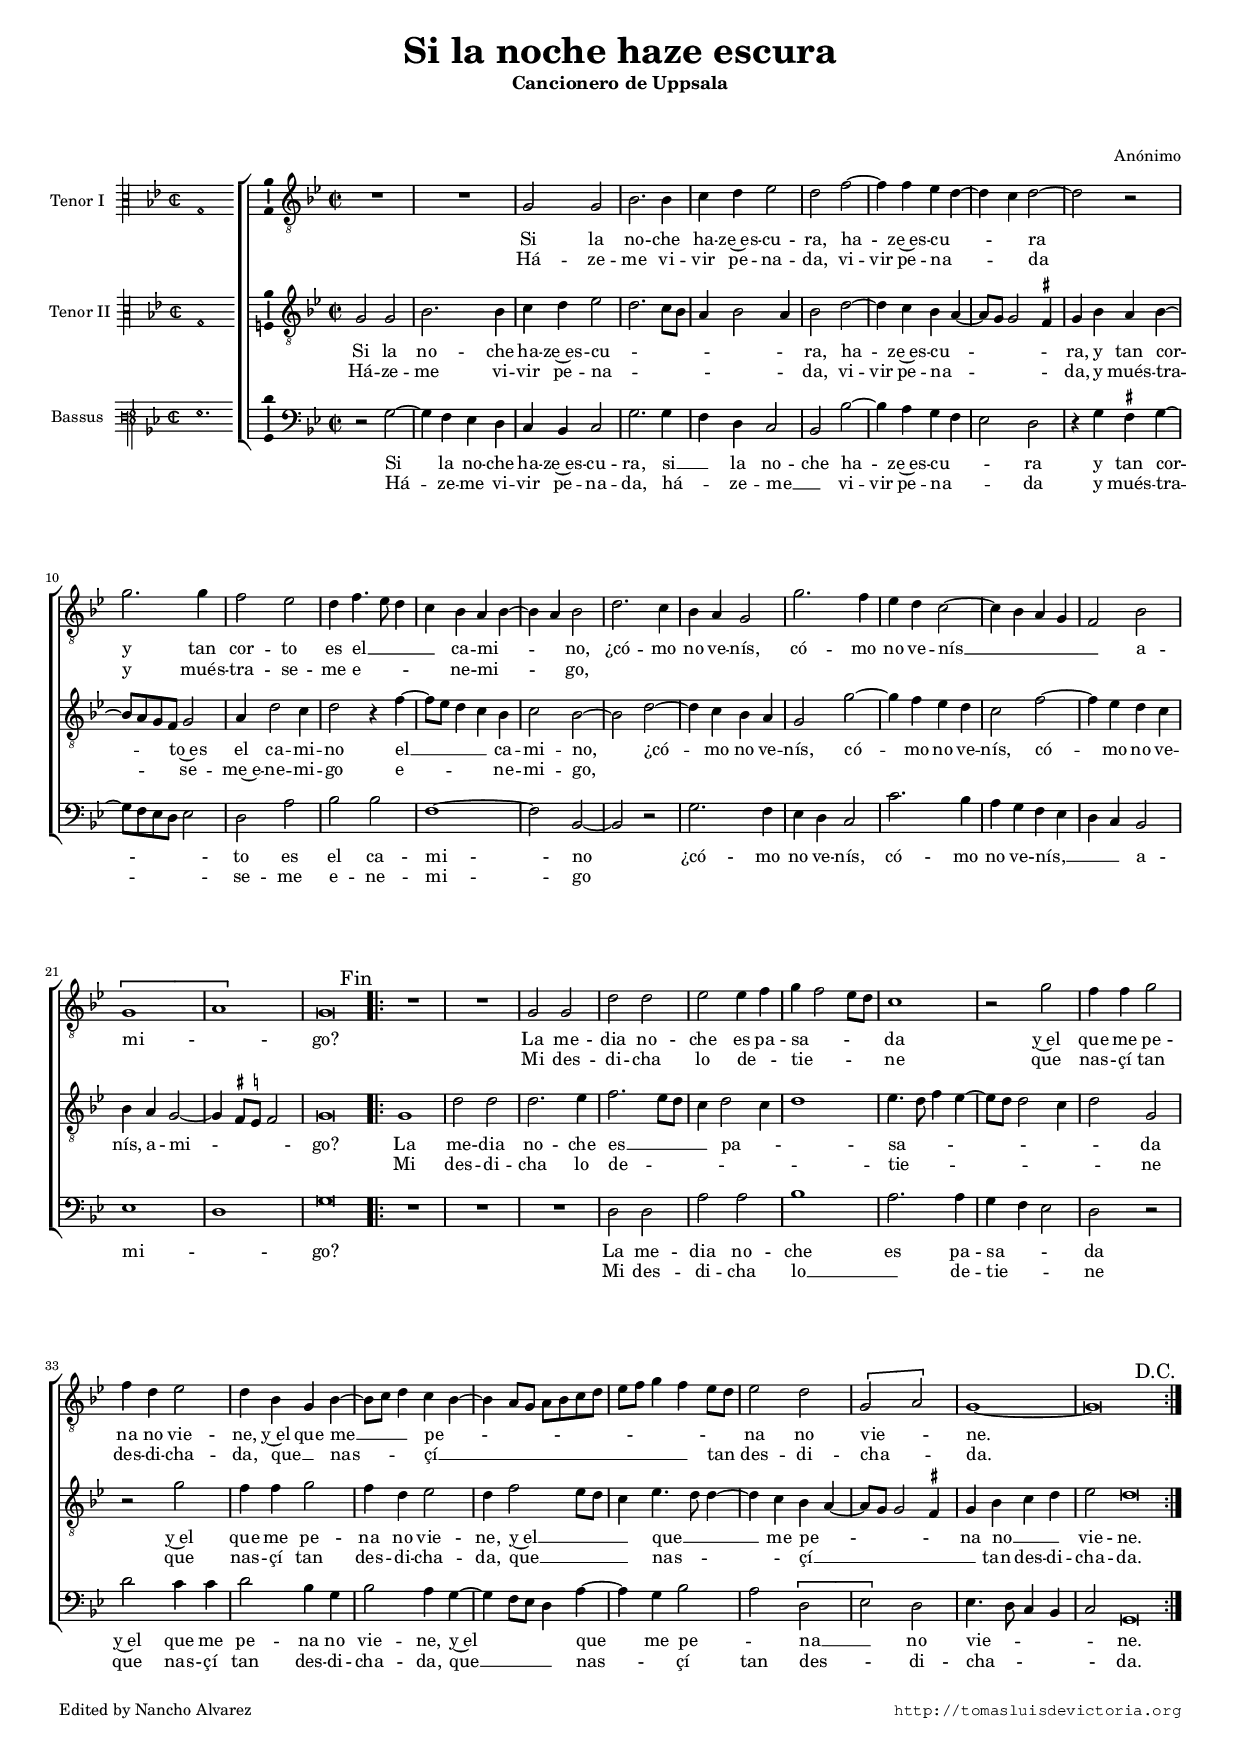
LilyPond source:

\version "2.18.0"

#(set-default-paper-size "a4")
#(set-global-staff-size 14.0)
#(ly:set-option 'point-and-click #f)
%nomobile

italicas=\override LyricText.font-shape = #'italic
rectas=\override LyricText.font-shape = #'upright
ss=\once \set suggestAccidentals = ##t
incipitwidth = 20
mtempo={\tempo 4 = 100}
mtempob={\tempo 4 = 50}

htitle="Si la noche haze escura"
hcomposer="Anónimo"

\header {
	title=\markup{\fontsize #3 "Si la noche haze escura"}
	subtitle="Cancionero de Uppsala"
	subsubtitle=\markup{\null \vspace #2 }
	composer="Anónimo"
        pdfauthor=\composer
	%opus="(-)"
	poet=\markup{}
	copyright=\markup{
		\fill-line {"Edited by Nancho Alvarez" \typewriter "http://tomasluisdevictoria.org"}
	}
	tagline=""
}


global={\key bes \major \time 2/2  \skip 1*23 \bar ".|:-||"  %\break
		\skip 1*18 \bar ":|."
}

altus={
	R1*4/4 |
	R1*4/4 |
	g2 g |
	bes2. bes4 |
%5
	c' d' ees'2 |
	d' f' ~ |
	f'4 f' ees' d' ~ |
	d' c' d'2 ~ |
	d' r |
%10
	g'2. g'4 |
	f'2 ees' |
	d'4 f'4. ees'8 d'4 |
	c' bes a bes ~ |
	bes a bes2 | 
%15
	d'2. c'4 |
	bes a g2 |
	g'2. f'4 |
	ees' d' c'2 ~ |
	c'4 bes a g |
%20
	f2 bes |
	\[g1 |
	a\] | % no está claro que sea ligadura
	g\breve*1/2
        \override Score.RehearsalMark.self-alignment-X=#right
        \once \override Score.RehearsalMark.break-visibility=#'#(#t #t #f)
	\mark \markup{"Fin"}
        R1*4/4 |
%25
	R1*4/4 |
	g2 g |
	d' d' |
	ees' ees'4 f' |
	g' f'2 ees'8 d' |
%30
	c'1 |
	r2 g' |
	f'4 f' g'2 |
	f'4 d' ees'2 |
	d'4 bes g bes ~ |
%35
	bes8 c' d'4 c' bes ~ |
	bes a8 g a bes c' d' |
	ees' f' g'4 f' ees'8 d' |
	ees'2 d' |
	\[g a\] | 
%40
	g1 ~ |
	g\breve*1/2
        \mark \markup{"D.C."}
}

tenor={
	g2 g |
	bes2. bes4 |
	c' d' ees'2 |
	d'2. c'8 bes |
%5
	a4 bes2 a4 |
	bes2 d' ~ |
	d'4 c' bes a ~ |
	a8 g g2 \ss fis4 |
	g bes a bes ~ |
%10
	bes8 a g f g2 |
	a4 d'2 c'4 |
	d'2 r4 f' ~ |
	f'8 ees' d'4 c' bes |
	c'2 bes ~ |
%15
	bes d' ~ |
	d'4 c' bes a |
	g2 g' ~ |
	g'4 f' ees' d' |
	c'2 f' ~ |
%20
	f'4 ees' d' c' |
	bes a g2 ~ |
	g4 \ss fis8 \ss e fis2 |
	g\breve*1/2 |
	g1 |
%25
	d'2 d' |
	d'2. ees'4 |
	f'2. ees'8 d' |
	c'4 d'2 c'4 |
	d'1 |
%30
	ees'4. d'8 f'4 ees' ~ |
	ees'8 d' d'2 c'4 |
	d'2 g |
	r g' |
	f'4 f' g'2 |
%35
	f'4 d' ees'2 |
	d'4 f'2 ees'8 d' |
	c'4 ees'4. d'8 d'4 ~ |
	d' c' bes a ~ |
	a8 g g2 \ss fis4 |
%40
	g bes c' d' |
	ees'2 d'\breve*1/4 
}

bassus={
	r2 g ~ |
	g4 f ees d |
	c bes, c2 |
	g2. g4 |
%5
	f d c2 |
	bes, bes ~ |
	bes4 a g f |
	ees2 d |
	r4 g \ss fis g ~ |
%10
	g8 f ees d ees2 |
	d a |
	bes bes |
	f1 ~ |
	f2 bes, ~ |
%15
	bes, r |
	g2. f4 |
	ees d c2 |
	c'2. bes4 |
	a g f ees |
%20
	d c bes,2 |
	ees1 |
	d |
	g\breve*1/2 |
	R1*4/4 |
%25
	R1*4/4 |
	R1*4/4 |
	d2 d |
	a a |
	bes1 |
%30
	a2. a4 |
	g f ees2 |
	d r |
	d' c'4 c' |
	d'2 bes4 g |
%35
	bes2 a4 g ~ |
	g f8 ees d4 a ~ |
	a g bes2 |
	a \[d |
	ees\] d |
%40
	ees4. d8 c4 bes, |
	c2 g,\breve*1/4
}

textoaltus=\lyricmode{
Si la no -- che ha -- ze~es -- cu -- ra,
ha -- _ ze~es -- cu -- _ _ _ ra _
y tan cor -- to es el __ _ _ _ ca -- mi -- _ _ _ no,
¿có -- mo no ve -- nís,
có -- mo no ve -- nís __ _ _ _ _ _ a -- mi -- _ go?
La me -- dia no -- che es pa -- sa -- _ _ _ da
y~el que me pe -- na no vie -- ne,
y~el  que me __ _ _ _ pe -- _ _ _ _ _ _ _ _ _ _ _ _ _ _ na
no vie -- _ ne. _
}
textoaltusb=\lyricmode{
Há -- ze -- me vi -- vir pe -- na -- da,
vi -- vir pe -- na -- _ _ _ da _
y mués -- tra -- se -- me
e -- _ _ _ ne -- mi -- _ _ _ go,
"  " _ _ _ _ _ _ _ _ _ _ _ _ _ _ _ _ _ _ 
Mi des -- di -- cha lo de -- _ tie -- _ _ _ ne
que nas -- çí tan des -- di -- cha -- da,
que __ _ nas -- _ _ _ çí __ _ _ _ _ _ _ _ _ _ _ _ _ tan _ des -- di -- cha -- _ da. _ 
}

textotenor=\lyricmode{
Si la no -- che ha -- ze~es -- cu -- _ _ _ _ _ _ ra,
ha -- _ ze~es -- cu -- _ _ _ _ _ ra,
y tan cor -- _ _ _ _ to~es el ca -- mi -- no
el __ _ _ _ _ ca -- mi -- no, _
¿có -- _ mo no ve -- nís,
có -- _ mo no ve -- nís,
có -- _ mo no ve -- nís, a -- mi -- _ _ _ _ go?
La me -- dia no -- che es __ _ _ _ pa -- _ _ sa -- _ _ _ _ _ _ _ _ da
y~el que me pe -- na no vie -- ne,
y~el __ _ _ _ que __ _ _ _ me pe -- _ _ _ _ _ na 
no __ _ _ vie -- ne.
}
textotenorb=\lyricmode{
Há -- ze -- me vi -- vir pe -- na -- _ _ _ _ _ _ da,
vi -- vir pe -- na -- _ _ _ _ _ da,
y mués -- tra -- _ _ _ _ se -- me~e -- ne -- mi -- go
e -- _ _ _ _ ne -- mi -- go, _
_ _ _ _ _ _ _ _ _ _ _ _ _ _ _ _ _ _ _ _ _ _ _ _ _ 
Mi des -- di -- cha lo de -- _ _ _ _ _ _ tie -- _ _ _ _ _ _ _ _ ne
que nas -- çí tan des -- di -- cha -- da,
que __ _ _ _ nas -- _ _ _ _ çí __ _ _ _ _ _ _ 
tan des -- di -- cha -- da.
}

textobassus=\lyricmode{
Si _ la no -- che ha -- ze~es -- cu -- ra,
si __ _ la no -- che ha -- _ ze~es -- cu -- _ _ ra
y tan cor -- _ _ _ _ _ to es
el ca -- mi -- _ no _
¿có -- mo no ve -- nís,
có -- mo no ve -- nís, __ _ _ _  
a -- mi -- _ go?
La me -- dia no -- che
es pa -- sa -- _ _ da
y~el que me pe -- na no vie -- ne,
y~el _ _ _ _ que _ me pe -- _ na __ _ no vie -- _ _ _ _ ne.
}
textobassusb=\lyricmode{
Há -- _ ze -- me vi -- vir pe -- na -- da,
há -- _ ze -- me __ _
vi -- vir pe -- na -- _ _ da
y mués -- tra -- _ _ _ _ _ se -- me
e -- ne -- mi -- _ go _
_ _ _ _ _ _ _ _ _ _ _ _ _ _ _ _ _ 
Mi des -- di -- cha lo __ _ de -- tie -- _ _ ne
que nas -- çí tan des -- di -- cha -- da,
que __ _ _ _ _ nas -- _ _ çí tan des -- _ di -- cha -- _ _ _ _ da.
}



incipitaltus=\markup{
	\score{
		{ 
		\set Staff.instrumentName="Tenor I  "
		\override NoteHead.style = #'neomensural 
		\override Staff.TimeSignature.style = #'neomensural
		\cadenzaOn 
		\clef "petrucci-c3"
		\key bes \major
		\time 2/2
                g1
		} 
	\layout { line-width=\incipitwidth indent = 0 }
	}
}


incipittenor=\markup{
	\score{
		{ 
		\set Staff.instrumentName="Tenor II "
		\override NoteHead.style = #'neomensural 
		\override Staff.TimeSignature.style = #'neomensural
		\cadenzaOn 
		\clef "petrucci-c3"
		\key bes \major
		\time 2/2
                g1
		} 
	\layout { line-width=\incipitwidth indent=0 }
	}
}

incipitbassus=\markup{
	\score{
		{ 
		\set Staff.instrumentName="Bassus  "
		\override NoteHead.style = #'neomensural
		\override Staff.TimeSignature.style = #'neomensural
		\cadenzaOn 
		\clef "petrucci-f3" % luego cambia a f4 por error
		\key bes \major
		\time 2/2
                g1.
		} 
	\layout { line-width=\incipitwidth indent = 0 }
	}
}

%\layout {
%       \context {\Voice
%               \remove Ligature_bracket_engraver
%               \consists Mensural_ligature_engraver
%       }
%       line-width=\incipitwidth
%       indent = 0
%}

\score {\transpose c' c'{
\new ChoirStaff<<


	\new Staff <<\global
	\new Voice="v2" {
		\set Staff.instrumentName=\incipitaltus
		\clef "G_8"
		\altus }
	\new Lyrics \lyricsto "v2" {\textoaltus }
	\new Lyrics \lyricsto "v2" {\textoaltusb }
	>>
	
	\new Staff <<\global
	\new Voice="v3" {
		\set Staff.instrumentName=\incipittenor
		\clef "G_8"
		\tenor }
	\new Lyrics \lyricsto "v3" {\textotenor }
	\new Lyrics \lyricsto "v3" {\textotenorb }
	>>

	\new Staff <<\global
	\new Voice="v4" {
		\set Staff.instrumentName=\incipitbassus
		\clef "bass"
		\bassus }
	\new Lyrics \lyricsto "v4" {\textobassus }
	\new Lyrics \lyricsto "v4" {\textobassusb }
	>>
	
>>

	} % transpose

\layout{ 
	\context {\Lyrics 
		\override VerticalAxisGroup.staff-affinity = #UP
		\override VerticalAxisGroup.nonstaff-relatedstaff-spacing =
			#'((basic-distance . 0) (minimum-distance . 0) (padding . 1))
		\override LyricText.font-size = #1.2
		\override LyricHyphen.minimum-distance = #0.5
	}
	\context {\Score 
		tempoHideNote = ##t
		\override BarNumber.padding = #2 
	}
	\context {\Voice 
		melismaBusyProperties = #'()
		%autoBeaming = ##f
	}
	\context {\Staff 
                %\RemoveEmptyStaves
                %\override VerticalAxisGroup.remove-first = ##t
		\override VerticalAxisGroup.staff-staff-spacing =
			#'((basic-distance . 11) (minimum-distance . 0) (padding . 1))
		\consists Ambitus_engraver 
		\override LigatureBracket.padding = #1
	}
}

%\midi { \mtempo }

}


\paper{
	evenHeaderMarkup=\markup  \fill-line { \fromproperty #'page:page-number-string \htitle \hcomposer }
	oddHeaderMarkup= \markup  \fill-line { \on-the-fly #not-first-page \hcomposer \on-the-fly #not-first-page \htitle \on-the-fly #not-first-page \fromproperty #'page:page-number-string }
	%system-count=20
	%page-count = 8
        %systems-per-page = 3
	ragged-last-bottom = ##f
	indent=3.2\cm
	system-system-spacing =
	#'((basic-distance . 20) (minimum-distance . 0) (padding . 5))
	top-system-spacing = % header
	#'((basic-distance . 8) (minimum-distance . 0) (padding . 0))
	last-bottom-spacing = % footer
	#'((basic-distance . 12) (minimum-distance . 0) (padding . 0))
	markup-system-spacing.padding = #1.5
}
